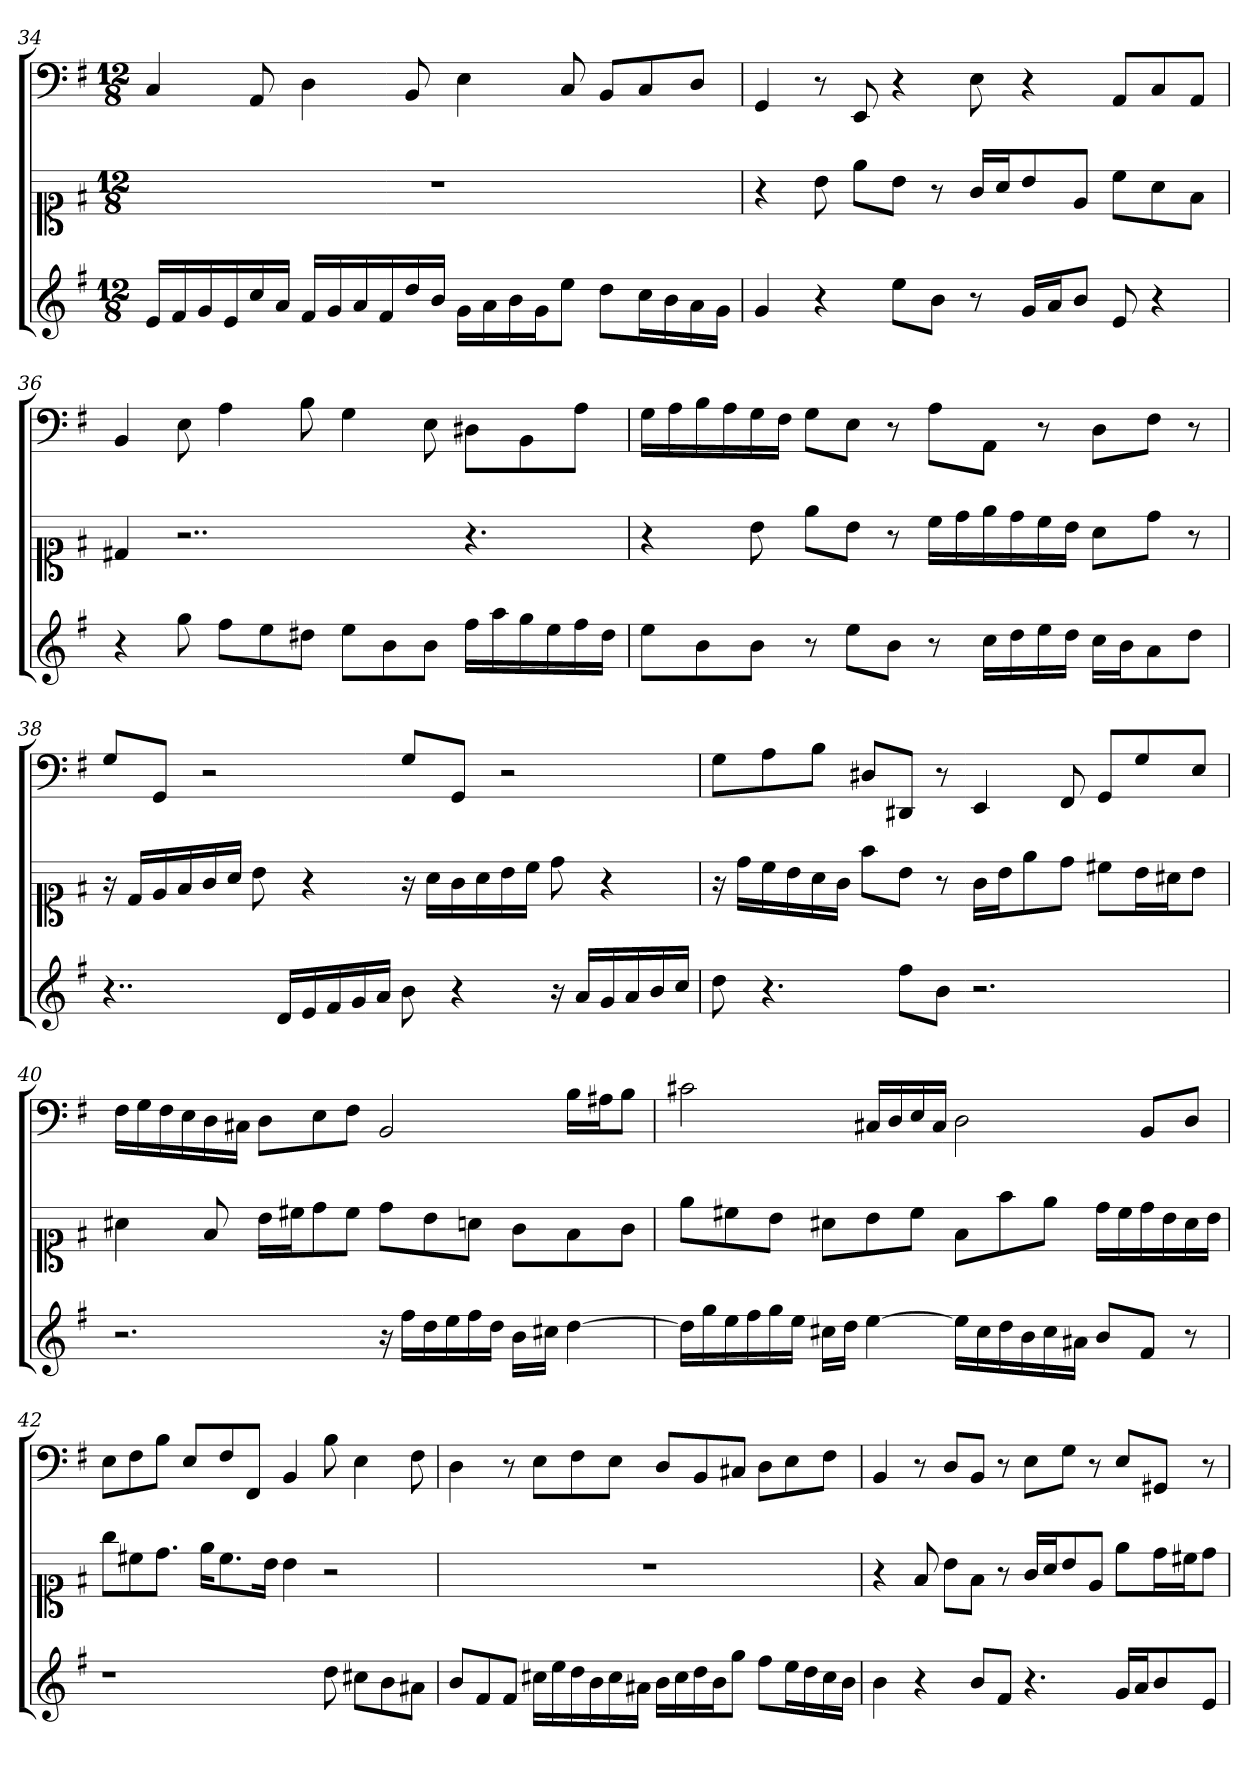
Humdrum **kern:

**kern	**kern	**kern
*part3	*part2	*part1
*staff3	*staff2	*staff1
*	*clefC1	*clefF4
*k[f#]	*k[f#]	*k[f#]
*G:	*G:	*G:
*M12/8	*M12/8	*M12/8
=34	=34	=34
16eLL	1.r	4C
16f#	.	.
16g	.	.
16e	.	.
16cc	.	8AA
16aJJ	.	.
16f#LL	.	4D
16g	.	.
16a	.	.
16f#	.	.
16dd	.	8BB
16bJJ	.	.
16gLL	.	4E
16a	.	.
16b	.	.
16gJ	.	.
8eeJ	.	8C
8ddL	.	8BB/L
16ccL	.	8C/
16b	.	.
16a	.	8D/J
16gJJ	.	.
=35	=35	=35
4g	4r	4GG
4r	8b	8r
.	8ee\L	8EE
8eeL	8b\J	4r
8bJ	8r	.
8r	16g/LL	8E
.	16a/J	.
16gLL	8b/	4r
16aJ	.	.
8bJ	8e/J	.
8e	8cc\L	8AA/L
4r	8a\	8C/
.	8f#\J	8AA/J
=36	=36	=36
4r	4d#X	4BB
8gg	2..r	8E
8ff#L	.	4A
8ee	.	.
8dd#XJ	.	8B
8eeL	.	4G
8b	.	.
8bJ	.	8E
16ff#LL	4.r	8D#X\L
16aa	.	.
16gg	.	8BB\
16ee	.	.
16ff#	.	8A\J
16dd#JJ	.	.
=37	=37	=37
8eeL	4r	16G\LL
.	.	16A\
8b	.	16B\
.	.	16A\
8bJ	8b	16G\
.	.	16F#\JJ
8r	8ee\L	8G\L
8eeL	8b\J	8E\J
8bJ	8r	8r
8r	16cc\LL	8A\L
.	16dd\	.
16ccLL	16ee\	8AA\J
16dd	16dd\	.
16ee	16cc\	8r
16ddJJ	16b\JJ	.
16ccLL	8a\L	8D\L
16bJ	.	.
8a	8dd\J	8F#\J
8ddJ	8r	8r
=38	=38	=38
4..r	16r	8G/L
.	16d/LL	.
.	16e/	8GG/J
.	16f#/	.
.	16g/	2r
.	16a/JJ	.
.	8b	.
16dLL	.	.
16e	4r	.
16f#	.	.
16g	.	.
16aJJ	.	.
8b	16r	8G/L
.	16a\LL	.
4r	16g\	8GG/J
.	16a\	.
.	16b\	2r
.	16cc\JJ	.
16r	8dd	.
16aLL	.	.
16g	4r	.
16a	.	.
16b	.	.
16ccJJ	.	.
=39	=39	=39
8dd	16r	8G\L
.	16dd\LL	.
4.r	16cc\	8A\
.	16b\	.
.	16a\	8B\J
.	16g\JJ	.
.	8ff#\L	8D#X/L
8ff#L	8b\J	8DD#X/J
8bJ	8r	8r
2.r	16g\LL	4EE
.	16b\J	.
.	8ee\	.
.	8dd\J	8FF#
.	8cc#X\L	8GG/L
.	16b\L	8G/
.	16a#X\J	.
.	8b\J	8E/J
=40	=40	=40
2.r	4a#X	16F#\LL
.	.	16G\
.	.	16F#\
.	.	16E\
.	8f#	16D\
.	.	16C#X\JJ
.	16b\LL	8D\L
.	16cc#X\J	.
.	8dd\	8E\
.	8cc#\J	8F#\J
16r	8dd\L	2BB
16ff#LL	.	.
16dd	8b\	.
16ee	.	.
16ff#	8an\J	.
16ddJJ	.	.
16bLL	8g\L	.
16cc#XJJ	.	.
[4dd	8f#\	16B\LL
.	.	16A#X\J
.	8g\J	8B\J
=41	=41	=41
16ddLL]	8ee\L	2c#X
16gg	.	.
16ee	8cc#X\	.
16ff#	.	.
16gg	8b\J	.
16eeJJ	.	.
16cc#XLL	8a#X\L	.
16ddJJ	.	.
[4ee	8b\	16C#X/LL
.	.	16D/
.	8cc#\J	16E/
.	.	16C#/JJ
16eeLL]	8f#\L	2D
16cc#	.	.
16dd	8ff#\	.
16b	.	.
16cc#	8ee\J	.
16a#XJJ	.	.
8bL	16dd\LL	.
.	16cc#\	.
8f#J	16dd\	8BB/L
.	16b\	.
8r	16a#\	8D/J
.	16b\JJ	.
=42	=42	=42
1r	8gg\L	8E\L
.	8cc#X\	8F#\
.	8.dd\J	8B\J
.	.	8E/L
.	16ee\KL	.
.	8.cc#\	8F#/
.	.	8FF#/J
.	16b\Jk	.
.	4b	4BB
8dd	2r	8B
8cc#XL	.	4E
8b	.	.
8a#XJ	.	8F#
=43	=43	=43
8bL	1.r	4D
8f#	.	.
8f#J	.	8r
16cc#XLL	.	8E\L
16ee	.	.
16dd	.	8F#\
16b	.	.
16cc#	.	8E\J
16a#XJJ	.	.
16bLL	.	8D/L
16cc#	.	.
16dd	.	8BB/
16bJ	.	.
8ggJ	.	8C#X/J
8ff#L	.	8D\L
16eeL	.	8E\
16dd	.	.
16cc#	.	8F#\J
16bJJ	.	.
=44	=44	=44
4b	4r	4BB
4r	8f#	8r
.	8b\L	8D/L
8bL	8f#\J	8BB/J
8f#J	8r	8r
4.r	16g/LL	8E\L
.	16a/J	.
.	8b/	8G\J
.	8e/J	8r
16gLL	8ee\L	8E/L
16aJ	.	.
8b	16dd\L	8GG#X/J
.	16cc#X\J	.
8eJ	8dd\J	8r
=	=	=
*-	*-	*-
